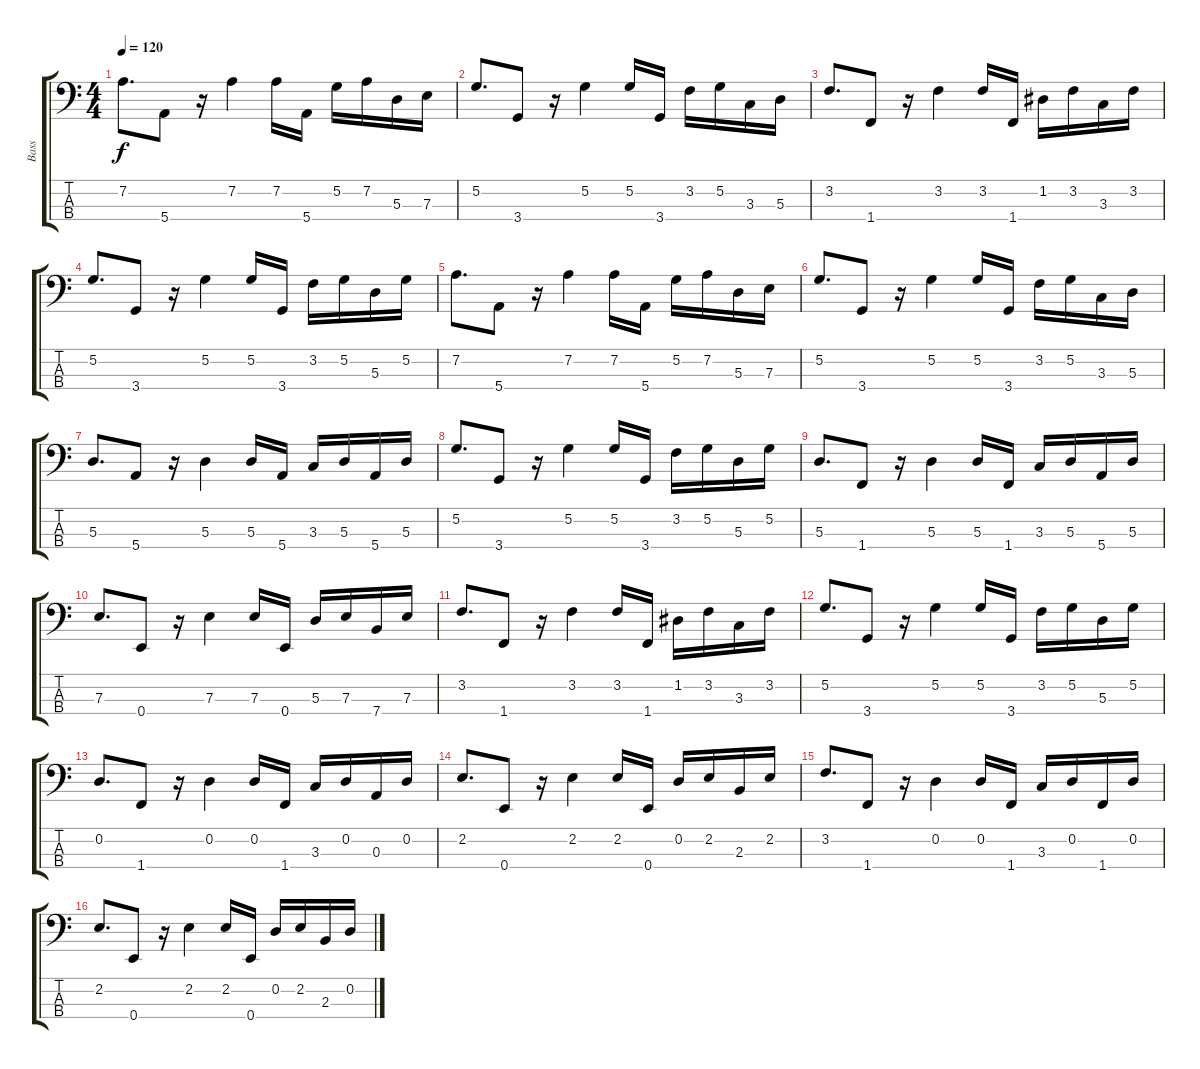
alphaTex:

\track ("Bass" "Bass") {instrument slapbass1}
\staff {score tabs}
\tuning (G2 D2 A1 E1) {hide}
\ts (4 4)
\tempo 120
\clef f4
\ks c
7.2.8{d dy f} 5.4.8 r.16 7.2.4 7.2.16 5.4.16 5.2.16 7.2.16 5.3.16 7.3.16 |
5.2.8{d} 3.4.8 r.16 5.2.4 5.2.16 3.4.16 3.2.16 5.2.16 3.3.16 5.3.16 |
3.2.8{d} 1.4.8 r.16 3.2.4 3.2.16 1.4.16 1.2.16 3.2.16 3.3.16 3.2.16 |
5.2.8{d} 3.4.8 r.16 5.2.4 5.2.16 3.4.16 3.2.16 5.2.16 5.3.16 5.2.16 |
7.2.8{d} 5.4.8 r.16 7.2.4 7.2.16 5.4.16 5.2.16 7.2.16 5.3.16 7.3.16 |
5.2.8{d} 3.4.8 r.16 5.2.4 5.2.16 3.4.16 3.2.16 5.2.16 3.3.16 5.3.16 |
5.3.8{d} 5.4.8 r.16 5.3.4 5.3.16 5.4.16 3.3.16 5.3.16 5.4.16 5.3.16 |
5.2.8{d} 3.4.8 r.16 5.2.4 5.2.16 3.4.16 3.2.16 5.2.16 5.3.16 5.2.16 |
5.3.8{d} 1.4.8 r.16 5.3.4 5.3.16 1.4.16 3.3.16 5.3.16 5.4.16 5.3.16 |
7.3.8{d} 0.4.8 r.16 7.3.4 7.3.16 0.4.16 5.3.16 7.3.16 7.4.16 7.3.16 |
3.2.8{d} 1.4.8 r.16 3.2.4 3.2.16 1.4.16 1.2.16 3.2.16 3.3.16 3.2.16 |
5.2.8{d} 3.4.8 r.16 5.2.4 5.2.16 3.4.16 3.2.16 5.2.16 5.3.16 5.2.16 |
0.2.8{d} 1.4.8 r.16 0.2.4 0.2.16 1.4.16 3.3.16 0.2.16 0.3.16 0.2.16 |
2.2.8{d} 0.4.8 r.16 2.2.4 2.2.16 0.4.16 0.2.16 2.2.16 2.3.16 2.2.16 |
3.2.8{d} 1.4.8 r.16 0.2.4 0.2.16 1.4.16 3.3.16 0.2.16 1.4.16 0.2.16 |
2.2.8{d} 0.4.8 r.16 2.2.4 2.2.16 0.4.16 0.2.16 2.2.16 2.3.16 0.2.16
